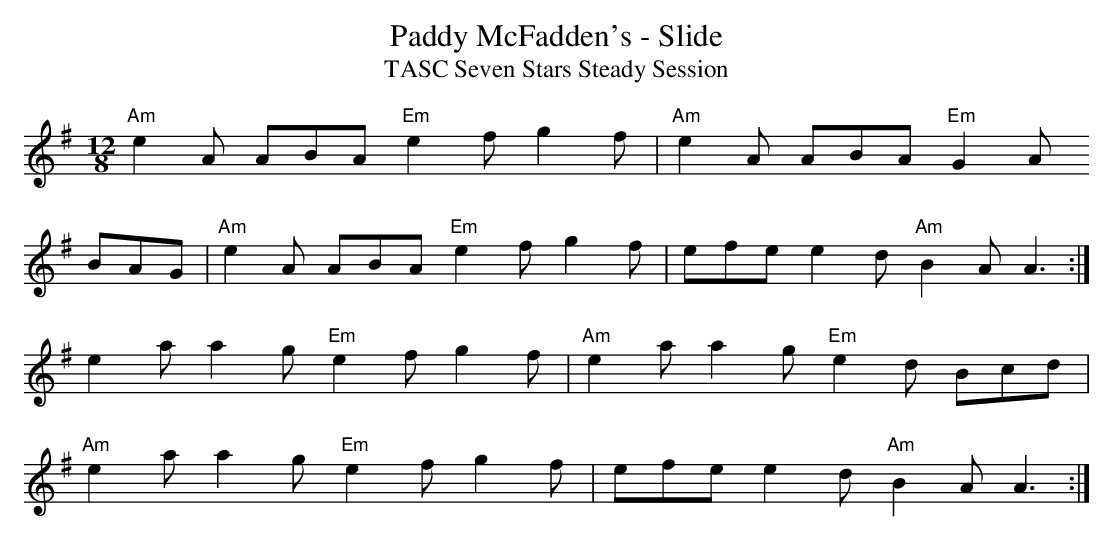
X:1
T:Paddy McFadden's - Slide
T:TASC Seven Stars Steady Session
M:12/8
L:1/8
K:G
"Am"e2A ABA"Em"e2fg2f|"Am"e2A ABA"Em"G2A
BAG| "Am"e2A ABA"Em"e2f g2f|efee2d"Am"B2AA3:|
e2aa2g"Em"e2fg2f|"Am"e2aa2g"Em"e2d Bcd|
"Am"e2aa2g"Em"e2fg2f|efee2d"Am"B2 AA3:|
